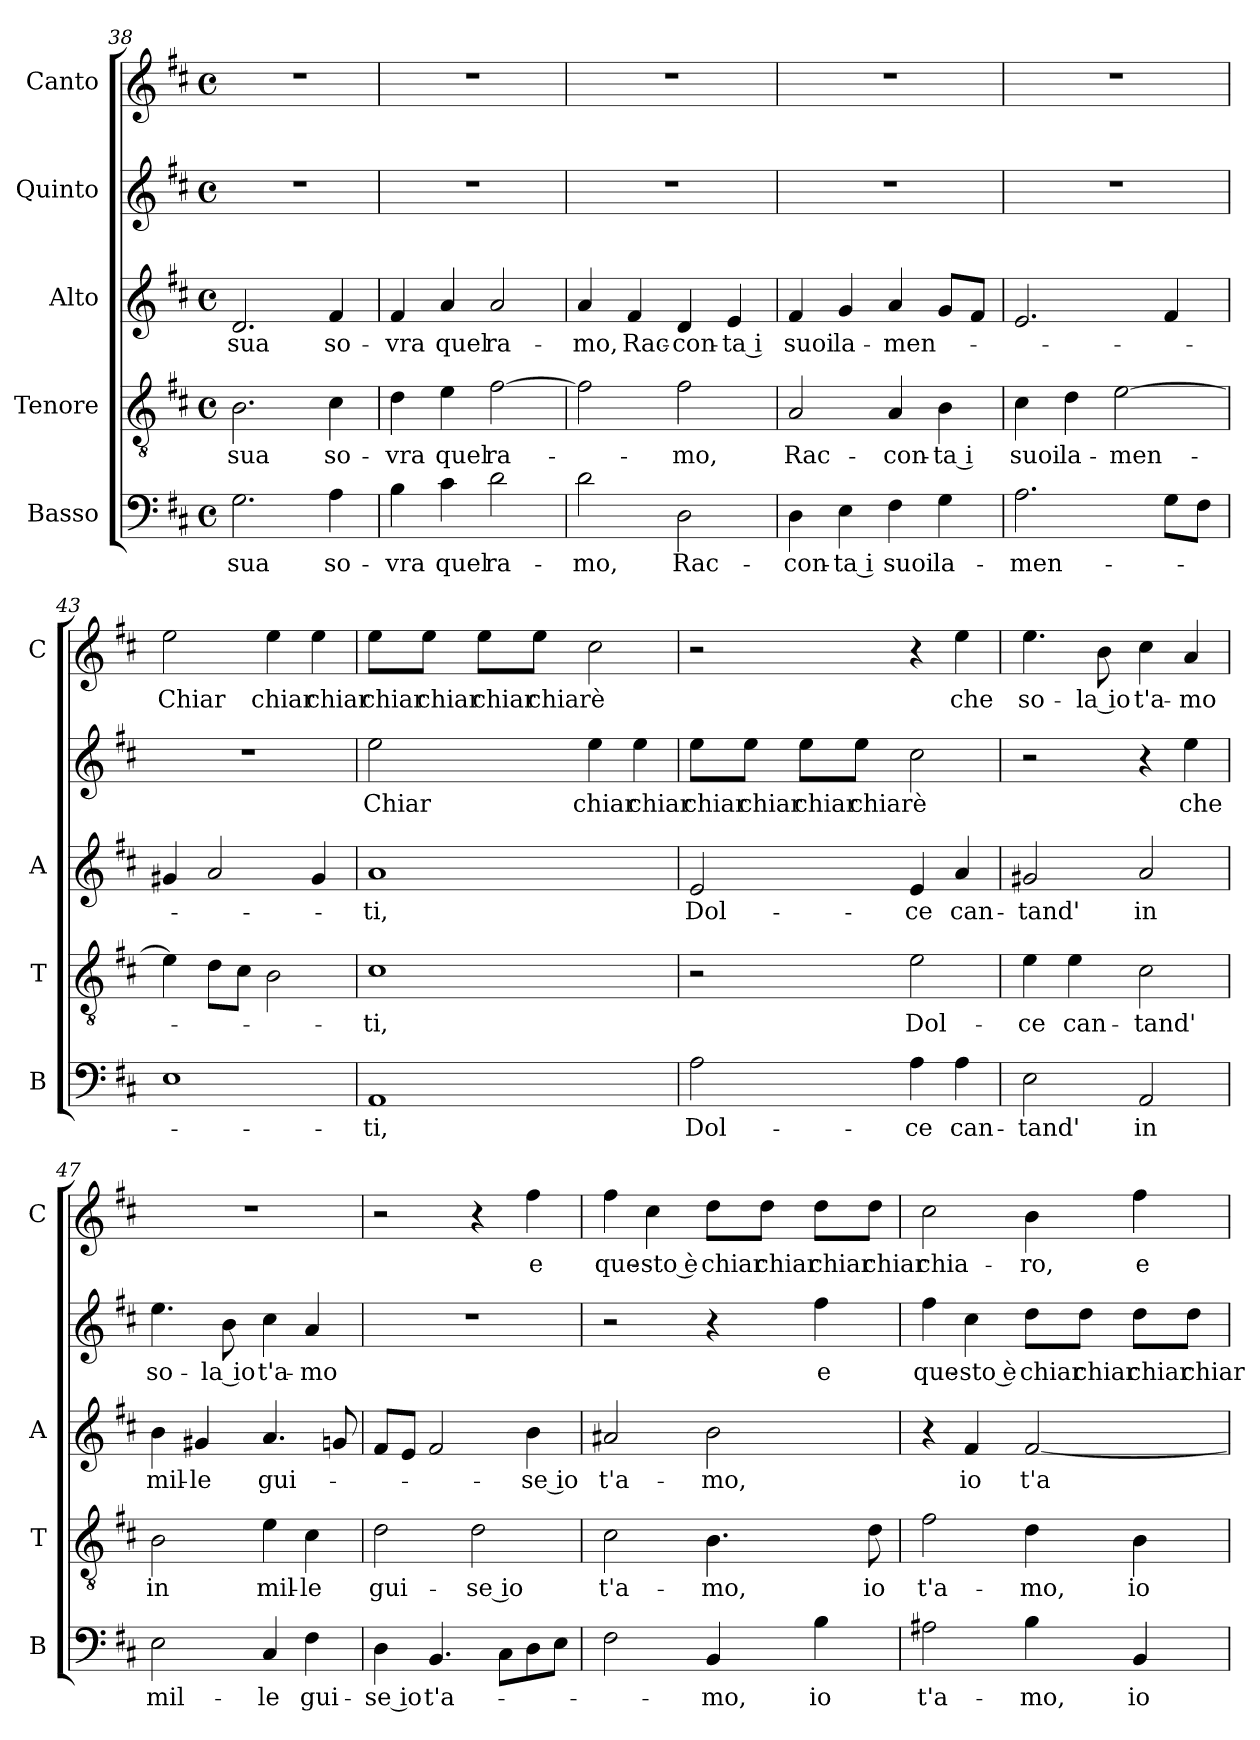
**kern	**text	**kern	**text	**kern	**text	**kern	**text	**kern	**text
*part5	*part5	*part4	*part4	*part3	*part3	*part2	*part2	*part1	*part1
*staff5	*staff5	*staff4	*staff4	*staff3	*staff3	*staff2	*staff2	*staff1	*staff1
*I"Basso	*	*I"Tenore	*	*I"Alto	*	*I"Quinto	*	*I"Canto	*
*I'B	*	*I'T	*	*I'A	*	*	*	*I'C	*
*clefF4	*	*clefGv2	*	*clefG2	*	*clefG2	*	*clefG2	*
*k[f#c#]	*	*k[f#c#]	*	*k[f#c#]	*	*k[f#c#]	*	*k[f#c#]	*
*D:	*	*D:	*	*D:	*	*D:	*	*D:	*
*M4/4	*	*M4/4	*	*M4/4	*	*M4/4	*	*M4/4	*
*met(c)	*	*met(c)	*	*met(c)	*	*met(c)	*	*met(c)	*
=38	=38	=38	=38	=38	=38	=38	=38	=38	=38
!	!LO:LY:b	!	!LO:LY:b	!	!LO:LY:b	!	!	!	!
2.G\	sua	2.B\	sua	2.d/	sua	1r	.	1r	.
!	!LO:LY:b	!	!LO:LY:b	!	!LO:LY:b	!	!	!	!
4A\	so-	4c#\	so-	4f#/	so-	.	.	.	.
=39	=39	=39	=39	=39	=39	=39	=39	=39	=39
!	!LO:LY:b	!	!LO:LY:b	!	!LO:LY:b	!	!	!	!
4B\	-vra	4d\	-vra	4f#/	-vra	1r	.	1r	.
!	!LO:LY:b	!	!LO:LY:b	!	!LO:LY:b	!	!	!	!
4c#\	quel	4e\	quel	4a/	quel	.	.	.	.
!	!LO:LY:b	!	!LO:LY:b	!	!LO:LY:b	!	!	!	!
2d\	ra-	[2f#\	ra-	2a/	ra-	.	.	.	.
!!LO:LB:g=z
=40	=40	=40	=40	=40	=40	=40	=40	=40	=40
!	!LO:LY:b	!	!	!	!LO:LY:b	!	!	!	!
2d\	-mo,	2f#\]	.	4a/	-mo,	1r	.	1r	.
!	!	!	!	!	!LO:LY:b	!	!	!	!
.	.	.	.	4f#/	Rac-	.	.	.	.
!	!LO:LY:b	!	!LO:LY:b	!	!LO:LY:b	!	!	!	!
2D\	Rac-	2f#\	-mo,	4d/	-con-	.	.	.	.
!	!	!	!	!	!LO:LY:b	!	!	!	!
.	.	.	.	4e/	-ta i	.	.	.	.
=41	=41	=41	=41	=41	=41	=41	=41	=41	=41
!	!LO:LY:b	!	!LO:LY:b	!	!LO:LY:b	!	!	!	!
4D\	-con-	2A/	Rac-	4f#/	suoi	1r	.	1r	.
!	!LO:LY:b	!	!	!	!LO:LY:b	!	!	!	!
4E\	-ta i	.	.	4g/	la-	.	.	.	.
!	!LO:LY:b	!	!LO:LY:b	!	!LO:LY:b	!	!	!	!
4F#\	suoi	4A/	-con-	4a/	-men-	.	.	.	.
!	!LO:LY:b	!	!LO:LY:b	!	!	!	!	!	!
4G\	la-	4B\	-ta i	8g/L	.	.	.	.	.
.	.	.	.	8f#/J	.	.	.	.	.
=42	=42	=42	=42	=42	=42	=42	=42	=42	=42
!	!LO:LY:b	!	!LO:LY:b	!	!	!	!	!	!
2.A\	-men-	4c#\	suoi	2.e/	.	1r	.	1r	.
!	!	!	!LO:LY:b	!	!	!	!	!	!
.	.	4d\	la-	.	.	.	.	.	.
!	!	!	!LO:LY:b	!	!	!	!	!	!
.	.	[2e\	-men-	.	.	.	.	.	.
8G\L	.	.	.	4f#/	.	.	.	.	.
8F#\J	.	.	.	.	.	.	.	.	.
=43	=43	=43	=43	=43	=43	=43	=43	=43	=43
!	!	!	!	!	!	!	!	!	!LO:LY:b
1E	.	4e\]	.	4g#X/	.	1r	.	2ee\	Chiar
.	.	8d\L	.	2a/	.	.	.	.	.
.	.	8c#\J	.	.	.	.	.	.	.
!	!	!	!	!	!	!	!	!	!LO:LY:b
.	.	2B\	.	.	.	.	.	4ee\	chiar
!	!	!	!	!	!	!	!	!	!LO:LY:b
.	.	.	.	4g#/	.	.	.	4ee\	chiar
=44	=44	=44	=44	=44	=44	=44	=44	=44	=44
!	!LO:LY:b	!	!LO:LY:b	!	!LO:LY:b	!	!LO:LY:b	!	!LO:LY:b
1AA	-ti,	1c#	-ti,	1a	-ti,	2ee\	Chiar	8ee\L	chiar
!	!	!	!	!	!	!	!	!	!LO:LY:b
.	.	.	.	.	.	.	.	8ee\J	chiar
!	!	!	!	!	!	!	!	!	!LO:LY:b
.	.	.	.	.	.	.	.	8ee\L	chiar
!	!	!	!	!	!	!	!	!	!LO:LY:b
.	.	.	.	.	.	.	.	8ee\J	chiar
!	!	!	!	!	!	!	!LO:LY:b	!	!LO:LY:b
.	.	.	.	.	.	4ee\	chiar	2cc#\	è
!	!	!	!	!	!	!	!LO:LY:b	!	!
.	.	.	.	.	.	4ee\	chiar	.	.
!!LO:PB:g=z
=45	=45	=45	=45	=45	=45	=45	=45	=45	=45
!	!LO:LY:b	!	!	!	!LO:LY:b	!	!LO:LY:b	!	!
2A\	Dol-	2r	.	2e/	Dol-	8ee\L	chiar	2r	.
!	!	!	!	!	!	!	!LO:LY:b	!	!
.	.	.	.	.	.	8ee\J	chiar	.	.
!	!	!	!	!	!	!	!LO:LY:b	!	!
.	.	.	.	.	.	8ee\L	chiar	.	.
!	!	!	!	!	!	!	!LO:LY:b	!	!
.	.	.	.	.	.	8ee\J	chiar	.	.
!	!LO:LY:b	!	!LO:LY:b	!	!LO:LY:b	!	!LO:LY:b	!	!
4A\	-ce	2e\	Dol-	4e/	-ce	2cc#\	è	4r	.
!	!LO:LY:b	!	!	!	!LO:LY:b	!	!	!	!LO:LY:b
4A\	can-	.	.	4a/	can-	.	.	4ee\	che
=46	=46	=46	=46	=46	=46	=46	=46	=46	=46
!	!LO:LY:b	!	!LO:LY:b	!	!LO:LY:b	!	!	!	!LO:LY:b
2E\	-tand'	4e\	-ce	2g#X/	-tand'	2r	.	4.ee\	so-
!	!	!	!LO:LY:b	!	!	!	!	!	!
.	.	4e\	can-	.	.	.	.	.	.
!	!	!	!	!	!	!	!	!	!LO:LY:b
.	.	.	.	.	.	.	.	8b\	-la io
!	!LO:LY:b	!	!LO:LY:b	!	!LO:LY:b	!	!	!	!LO:LY:b
2AA/	in	2c#\	-tand'	2a/	in	4r	.	4cc#\	t'a-
!	!	!	!	!	!	!	!LO:LY:b	!	!LO:LY:b
.	.	.	.	.	.	4ee\	che	4a/	-mo
=47	=47	=47	=47	=47	=47	=47	=47	=47	=47
!	!LO:LY:b	!	!LO:LY:b	!	!LO:LY:b	!	!LO:LY:b	!	!
2E\	mil-	2B\	in	4b\	mil-	4.ee\	so-	1r	.
!	!	!	!	!	!LO:LY:b	!	!	!	!
.	.	.	.	4g#X/	-le	.	.	.	.
!	!	!	!	!	!	!	!LO:LY:b	!	!
.	.	.	.	.	.	8b\	-la io	.	.
!	!LO:LY:b	!	!LO:LY:b	!	!LO:LY:b	!	!LO:LY:b	!	!
4C#/	-le	4e\	mil-	4.a/	gui-	4cc#\	t'a-	.	.
!	!LO:LY:b	!	!LO:LY:b	!	!	!	!LO:LY:b	!	!
4F#\	gui-	4c#\	-le	.	.	4a/	-mo	.	.
.	.	.	.	8gn/	.	.	.	.	.
=48	=48	=48	=48	=48	=48	=48	=48	=48	=48
!	!LO:LY:b	!	!LO:LY:b	!	!	!	!	!	!
4D\	-se io	2d\	gui-	8f#/L	.	1r	.	2r	.
.	.	.	.	8e/J	.	.	.	.	.
!	!LO:LY:b	!	!	!	!	!	!	!	!
4.BB/	t'a-	.	.	2f#/	.	.	.	.	.
!	!	!	!LO:LY:b	!	!	!	!	!	!
.	.	2d\	-se io	.	.	.	.	4r	.
8C#\L	.	.	.	.	.	.	.	.	.
!	!	!	!	!	!LO:LY:b	!	!	!	!LO:LY:b
8D\	.	.	.	4b\	-se io	.	.	4ff#\	e
8E\J	.	.	.	.	.	.	.	.	.
=49	=49	=49	=49	=49	=49	=49	=49	=49	=49
!	!	!	!LO:LY:b	!	!LO:LY:b	!	!	!	!LO:LY:b
2F#\	.	2c#\	t'a-	2a#X/	t'a-	2r	.	4ff#\	que-
!	!	!	!	!	!	!	!	!	!LO:LY:b
.	.	.	.	.	.	.	.	4cc#\	-sto è
!	!LO:LY:b	!	!LO:LY:b	!	!LO:LY:b	!	!	!	!LO:LY:b
4BB/	-mo,	4.B\	-mo,	2b\	-mo,	4r	.	8dd\L	chiar
!	!	!	!	!	!	!	!	!	!LO:LY:b
.	.	.	.	.	.	.	.	8dd\J	chiar
!	!LO:LY:b	!	!	!	!	!	!LO:LY:b	!	!LO:LY:b
4B\	io	.	.	.	.	4ff#\	e	8dd\L	chiar
!	!	!	!LO:LY:b	!	!	!	!	!	!LO:LY:b
.	.	8d\	io	.	.	.	.	8dd\J	chiar
!!LO:LB:g=z
=50	=50	=50	=50	=50	=50	=50	=50	=50	=50
!	!LO:LY:b	!	!LO:LY:b	!	!	!	!LO:LY:b	!	!LO:LY:b
2A#X\	t'a-	2f#\	t'a-	4r	.	4ff#\	que-	2cc#\	chia-
!	!	!	!	!	!LO:LY:b	!	!LO:LY:b	!	!
.	.	.	.	4f#/	io	4cc#\	-sto è	.	.
!	!LO:LY:b	!	!LO:LY:b	!	!LO:LY:b	!	!LO:LY:b	!	!LO:LY:b
4B\	-mo,	4d\	-mo,	[2f#/	t'a-	8dd\L	chiar	4b\	-ro,
!	!	!	!	!	!	!	!LO:LY:b	!	!
.	.	.	.	.	.	8dd\J	chiar	.	.
!	!LO:LY:b	!	!LO:LY:b	!	!	!	!LO:LY:b	!	!LO:LY:b
4BB/	io	4B\	io	.	.	8dd\L	chiar	4ff#\	e
!	!	!	!	!	!	!	!LO:LY:b	!	!
.	.	.	.	.	.	8dd\J	chiar	.	.
=	=	=	=	=	=	=	=	=	=
*-	*-	*-	*-	*-	*-	*-	*-	*-	*-
